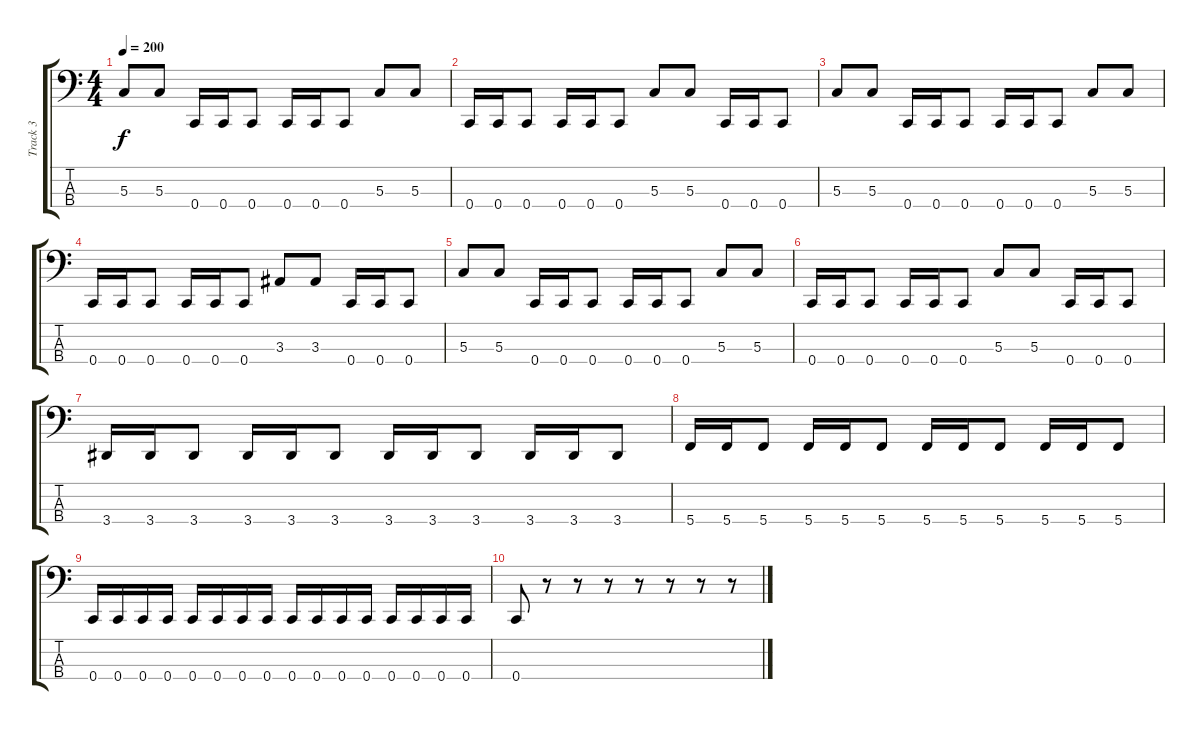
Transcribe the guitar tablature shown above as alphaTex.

\track ("Track 3" "Track 3") {instrument electricbasspick}
\staff {score tabs}
\tuning (F2 C2 G1 C1) {hide}
\ts (4 4)
\tempo 200
\clef f4
\ks c
5.3.8{dy f} 5.3.8 0.4.16 0.4.16 0.4.8 0.4.16 0.4.16 0.4.8 5.3.8 5.3.8 |
0.4.16 0.4.16 0.4.8 0.4.16 0.4.16 0.4.8 5.3.8 5.3.8 0.4.16 0.4.16 0.4.8 |
5.3.8 5.3.8 0.4.16 0.4.16 0.4.8 0.4.16 0.4.16 0.4.8 5.3.8 5.3.8 |
0.4.16 0.4.16 0.4.8 0.4.16 0.4.16 0.4.8 3.3.8 3.3.8 0.4.16 0.4.16 0.4.8 |
5.3.8 5.3.8 0.4.16 0.4.16 0.4.8 0.4.16 0.4.16 0.4.8 5.3.8 5.3.8 |
0.4.16 0.4.16 0.4.8 0.4.16 0.4.16 0.4.8 5.3.8 5.3.8 0.4.16 0.4.16 0.4.8 |
3.4.16 3.4.16 3.4.8 3.4.16 3.4.16 3.4.8 3.4.16 3.4.16 3.4.8 3.4.16 3.4.16 3.4.8 |
5.4.16 5.4.16 5.4.8 5.4.16 5.4.16 5.4.8 5.4.16 5.4.16 5.4.8 5.4.16 5.4.16 5.4.8 |
0.4.16 0.4.16 0.4.16 0.4.16 0.4.16 0.4.16 0.4.16 0.4.16 0.4.16 0.4.16 0.4.16 0.4.16 0.4.16 0.4.16 0.4.16 0.4.16 |
0.4.8 r.8 r.8 r.8 r.8 r.8 r.8 r.8
